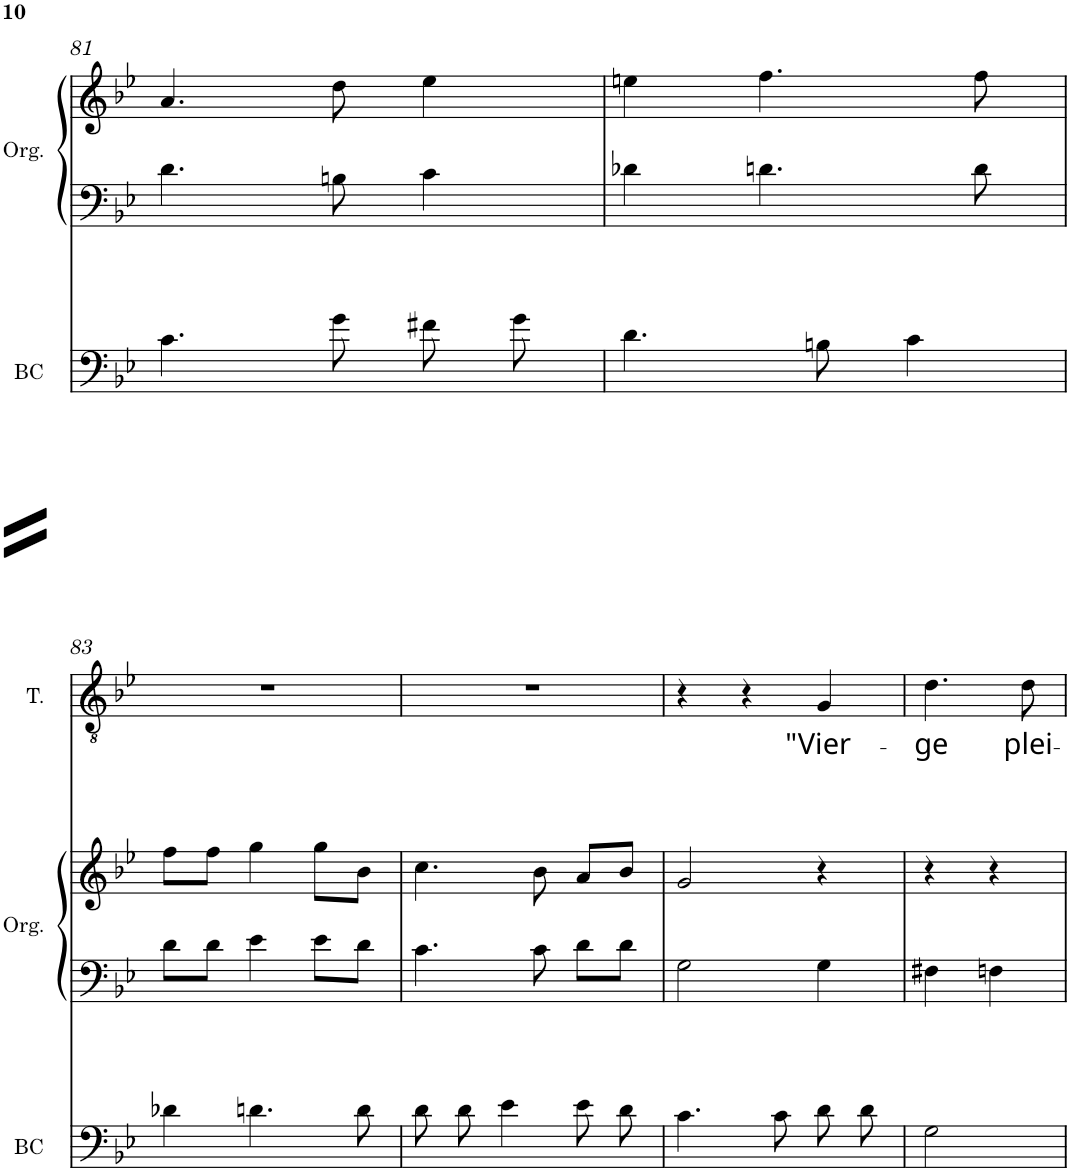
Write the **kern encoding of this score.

**kern	**kern	**kern	**kern	**kern	**text	**kern	**kern
*part6	*part5	*part5	*part4	*part3	*part3	*part2	*part1
*staff7	*staff6	*staff5	*staff4	*staff3	*staff3	*staff2	*staff1
*I"Basse Continue	*I"Orgue	*	*I"Basse	*I"Ténor	*	*I"Alto	*I"Soprano
*I'BC	*I'Org.	*	*I'B.	*I'T.	*	*I'A.	*I'S.
!!LO:PB:g=z
*clefF4	*clefF4	*clefG2	*clefF4	*clefGv2	*	*clefG2	*clefG2
*k[b-e-]	*k[b-e-]	*k[b-e-]	*k[b-e-]	*k[b-e-]	*	*k[b-e-]	*k[b-e-]
*M3/4	*M3/4	*M3/4	*M3/4	*M3/4	*	*M3/4	*M3/4
=81	=81	=81	=81	=81	=81	=81	=81
4.c\	4.d\	4.a/	2.r	2.r	.	2.r	2.r
8g\	8Bn\	8dd\	.	.	.	.	.
8f#X\L	4c\	4ee-\	.	.	.	.	.
8g\J	.	.	.	.	.	.	.
=82	=82	=82	=82	=82	=82	=82	=82
4.d\	4d-X\	4een\	2.r	2.r	.	2.r	2.r
.	4.dn\	4.ff\	.	.	.	.	.
8Bn\	.	.	.	.	.	.	.
4c\	.	.	.	.	.	.	.
.	8d\	8ff\	.	.	.	.	.
!!LO:LB:g=z
=83	=83	=83	=83	=83	=83	=83	=83
4d-X\	8d\L	8ff\L	2.r	2.r	.	2.r	2.r
.	8d\J	8ff\J	.	.	.	.	.
4.dn\	4e-\	4gg\	.	.	.	.	.
.	8e-\L	8gg\L	.	.	.	.	.
8d\	8d\J	8b-\J	.	.	.	.	.
=84	=84	=84	=84	=84	=84	=84	=84
8d\L	4.c\	4.cc\	2.r	2.r	.	2.r	2.r
8d\J	.	.	.	.	.	.	.
4e-\	.	.	.	.	.	.	.
.	8c\	8b-\	.	.	.	.	.
8e-\L	8d\L	8a/L	.	.	.	.	.
8d\J	8d\J	8b-/J	.	.	.	.	.
=85	=85	=85	=85	=85	=85	=85	=85
4.c\	2G\	2g/	4r	4r	.	4r	4r
.	.	.	4r	4r	.	4r	4r
8c\	.	.	.	.	.	.	.
!	!	!	!	!	!LO:LY:b	!	!
8d\L	4G\	4r	4r	4G/	"Vier-	4r	4r
8d\J	.	.	.	.	.	.	.
=86	=86	=86	=86	=86	=86	=86	=86
!	!	!	!	!	!LO:LY:b	!	!
2G\	4F#X\	4r	4r	4.d\	-ge	4r	4r
.	4Fn\	4r	4r	.	.	4r	4r
!	!	!	!	!	!LO:LY:b	!	!
.	.	.	.	8d\	plei-	.	.
=	=	=	=	=	=	=	=
*-	*-	*-	*-	*-	*-	*-	*-
